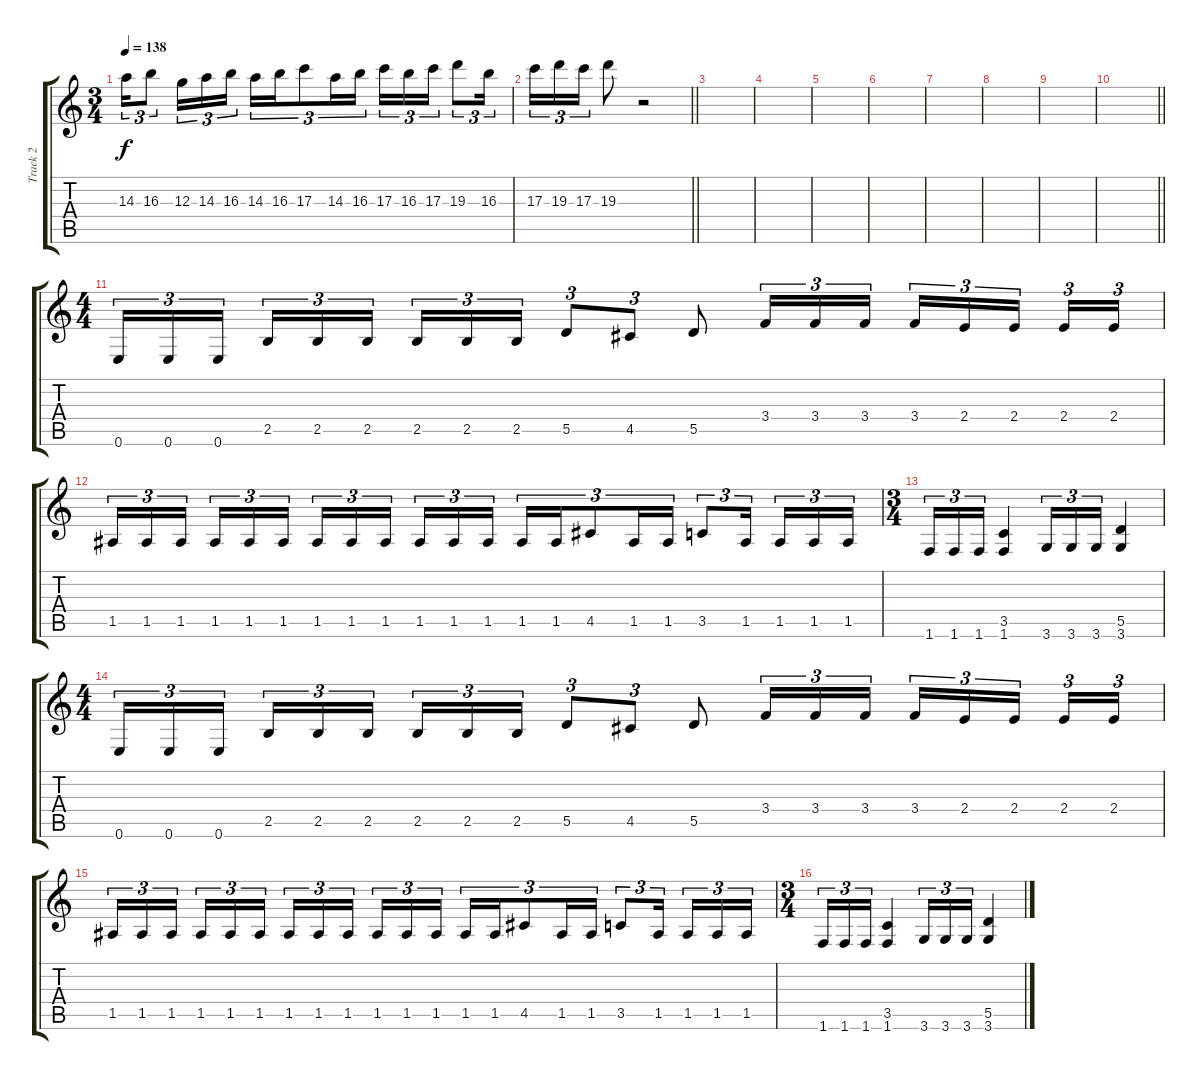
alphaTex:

\track ("Track 2" "Track 2") {instrument distortionguitar}
\staff {score tabs}
\tuning (E4 B3 G3 D3 A2 E2) {hide}
\ts (3 4)
\tempo 138
\clef g2
\ks c
14.3.16{tu (3 2) dy f} 16.3.8{tu (3 2)} 12.3.16{tu (3 2)} 14.3.16{tu (3 2)} 16.3.16{tu (3 2)} 14.3.16{tu (3 2)} 16.3.16{tu (3 2)} 17.3.8{tu (3 2)} 14.3.16{tu (3 2)} 16.3.16{tu (3 2)} 17.3.16{tu (3 2)} 16.3.16{tu (3 2)} 17.3.16{tu (3 2)} 19.3.8{tu (3 2)} 16.3.16{tu (3 2)} |
\barLineRight lightlight
17.3.16{tu (3 2)} 19.3.16{tu (3 2)} 17.3.16{tu (3 2)} 19.3.8 r.2 |
\section ("" "")
|
|
|
|
|
|
|
\barLineRight lightlight
|
\ts (4 4)
\section ("" "")
0.6.16{tu (3 2)} 0.6.16{tu (3 2)} 0.6.16{tu (3 2)} 2.5.16{tu (3 2)} 2.5.16{tu (3 2)} 2.5.16{tu (3 2)} 2.5.16{tu (3 2)} 2.5.16{tu (3 2)} 2.5.16{tu (3 2)} 5.5.8{tu (3 2)} 4.5.8{tu (3 2)} 5.5.8 3.4.16{tu (3 2)} 3.4.16{tu (3 2)} 3.4.16{tu (3 2)} 3.4.16{tu (3 2)} 2.4.16{tu (3 2)} 2.4.16{tu (3 2)} 2.4.16{tu (3 2)} 2.4.16{tu (3 2)} |
1.5.16{tu (3 2)} 1.5.16{tu (3 2)} 1.5.16{tu (3 2)} 1.5.16{tu (3 2)} 1.5.16{tu (3 2)} 1.5.16{tu (3 2)} 1.5.16{tu (3 2)} 1.5.16{tu (3 2)} 1.5.16{tu (3 2)} 1.5.16{tu (3 2)} 1.5.16{tu (3 2)} 1.5.16{tu (3 2)} 1.5.16{tu (3 2)} 1.5.16{tu (3 2)} 4.5.8{tu (3 2)} 1.5.16{tu (3 2)} 1.5.16{tu (3 2)} 3.5.8{tu (3 2)} 1.5.16{tu (3 2)} 1.5.16{tu (3 2)} 1.5.16{tu (3 2)} 1.5.16{tu (3 2)} |
\ts (3 4)
1.6.16{tu (3 2)} 1.6.16{tu (3 2)} 1.6.16{tu (3 2)} (3.5 1.6).4 3.6.16{tu (3 2)} 3.6.16{tu (3 2)} 3.6.16{tu (3 2)} (5.5 3.6).4 |
\ts (4 4)
0.6.16{tu (3 2)} 0.6.16{tu (3 2)} 0.6.16{tu (3 2)} 2.5.16{tu (3 2)} 2.5.16{tu (3 2)} 2.5.16{tu (3 2)} 2.5.16{tu (3 2)} 2.5.16{tu (3 2)} 2.5.16{tu (3 2)} 5.5.8{tu (3 2)} 4.5.8{tu (3 2)} 5.5.8 3.4.16{tu (3 2)} 3.4.16{tu (3 2)} 3.4.16{tu (3 2)} 3.4.16{tu (3 2)} 2.4.16{tu (3 2)} 2.4.16{tu (3 2)} 2.4.16{tu (3 2)} 2.4.16{tu (3 2)} |
1.5.16{tu (3 2)} 1.5.16{tu (3 2)} 1.5.16{tu (3 2)} 1.5.16{tu (3 2)} 1.5.16{tu (3 2)} 1.5.16{tu (3 2)} 1.5.16{tu (3 2)} 1.5.16{tu (3 2)} 1.5.16{tu (3 2)} 1.5.16{tu (3 2)} 1.5.16{tu (3 2)} 1.5.16{tu (3 2)} 1.5.16{tu (3 2)} 1.5.16{tu (3 2)} 4.5.8{tu (3 2)} 1.5.16{tu (3 2)} 1.5.16{tu (3 2)} 3.5.8{tu (3 2)} 1.5.16{tu (3 2)} 1.5.16{tu (3 2)} 1.5.16{tu (3 2)} 1.5.16{tu (3 2)} |
\ts (3 4)
1.6.16{tu (3 2)} 1.6.16{tu (3 2)} 1.6.16{tu (3 2)} (3.5 1.6).4 3.6.16{tu (3 2)} 3.6.16{tu (3 2)} 3.6.16{tu (3 2)} (5.5 3.6).4
